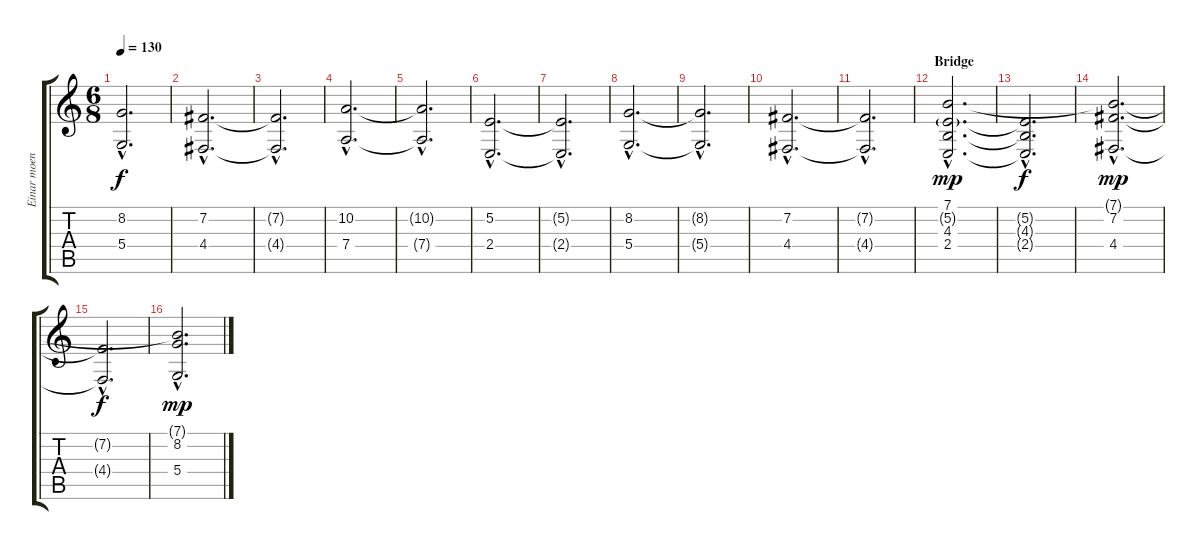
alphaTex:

\track ("Einar moen (mid)" "Einar moen") {instrument stringensemble1}
\staff {score tabs}
\tuning (E4 B3 G3 D3 A2 E2) {hide}
\ts (6 8)
\tempo 130
\clef g2
\ks c
(8.2{hac t} 5.4{hac t}).2{d dy f} |
(7.2{hac} 4.4{hac}).2{d} |
(7.2{hac t} 4.4{hac t}).2{d} |
(10.2{hac} 7.4{hac}).2{d} |
(10.2{hac t} 7.4{hac t}).2{d} |
(5.2{hac} 2.4{hac}).2{d} |
(5.2{hac t} 2.4{hac t}).2{d} |
(8.2{hac} 5.4{hac}).2{d} |
(8.2{hac t} 5.4{hac t}).2{d} |
(7.2{hac} 4.4{hac}).2{d} |
(7.2{hac t} 4.4{hac t}).2{d} |
\section ("" "Bridge")
(7.1{hac} 5.2{g hac} 4.3{hac} 2.4{hac}).2{d dy mp} |
(5.2{hac t} 4.3{hac t} 2.4{hac t}).2{d dy f} |
(7.1{hac t} 7.2{hac} 4.4{hac}).2{d dy mp} |
(7.2{hac t} 4.4{hac t}).2{d dy f} |
(7.1{hac t} 8.2{hac} 5.4{hac}).2{d dy mp}
